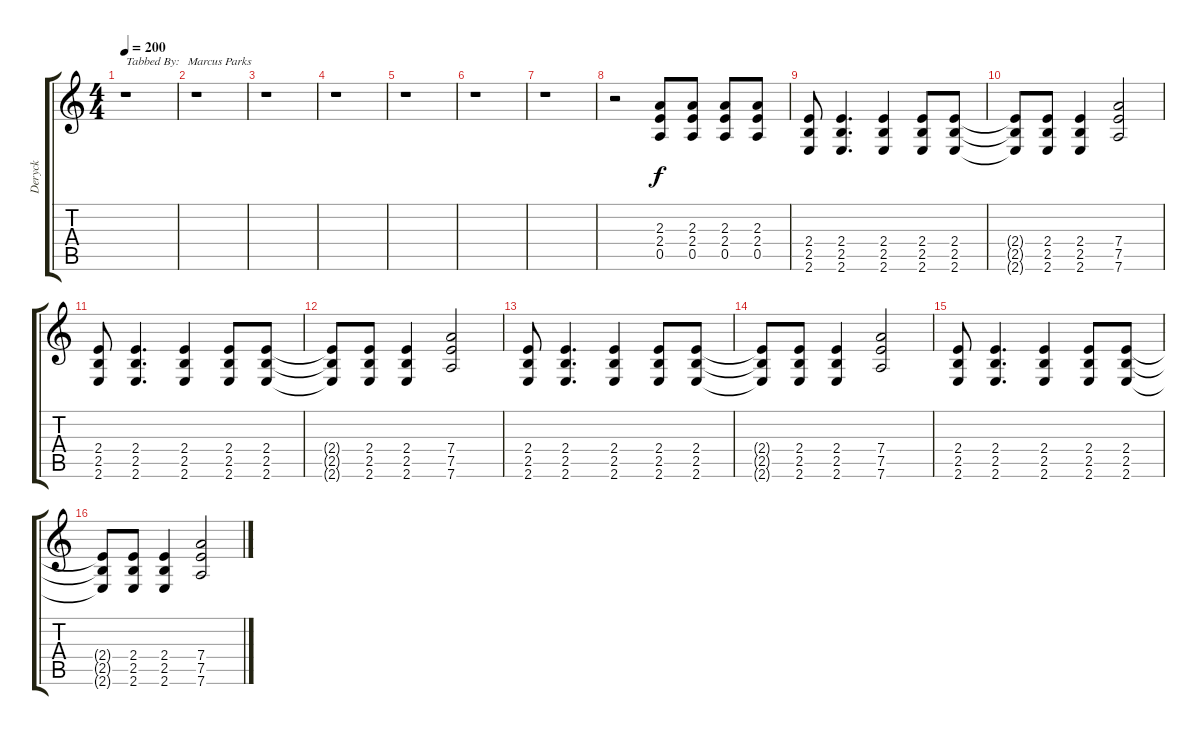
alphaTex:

\track ("Deryck" "Deryck") {instrument distortionguitar}
\staff {score tabs}
\tuning (E4 B3 G3 D3 A2 D2) {hide}
\ts (4 4)
\tempo 200
\clef g2
\ks c
r.1{txt "Tabbed By:   Marcus Parks" dy f instrument distortionguitar} |
r.1 |
r.1 |
r.1 |
r.1 |
r.1 |
r.1 |
r.2 (2.3 2.4 0.5).8 (2.3 2.4 0.5).8 (2.3 2.4 0.5).8 (2.3 2.4 0.5).8 |
(2.4 2.5 2.6).8 (2.4 2.5 2.6).4{d} (2.4 2.5 2.6).4 (2.4 2.5 2.6).8 (2.4 2.5 2.6).8 |
(2.4{t} 2.5{t} 2.6{t}).8 (2.4 2.5 2.6).8 (2.4 2.5 2.6).4 (7.4 7.5 7.6).2 |
(2.4 2.5 2.6).8 (2.4 2.5 2.6).4{d} (2.4 2.5 2.6).4 (2.4 2.5 2.6).8 (2.4 2.5 2.6).8 |
(2.4{t} 2.5{t} 2.6{t}).8 (2.4 2.5 2.6).8 (2.4 2.5 2.6).4 (7.4 7.5 7.6).2 |
(2.4 2.5 2.6).8 (2.4 2.5 2.6).4{d} (2.4 2.5 2.6).4 (2.4 2.5 2.6).8 (2.4 2.5 2.6).8 |
(2.4{t} 2.5{t} 2.6{t}).8 (2.4 2.5 2.6).8 (2.4 2.5 2.6).4 (7.4 7.5 7.6).2 |
(2.4 2.5 2.6).8 (2.4 2.5 2.6).4{d} (2.4 2.5 2.6).4 (2.4 2.5 2.6).8 (2.4 2.5 2.6).8 |
(2.4{t} 2.5{t} 2.6{t}).8 (2.4 2.5 2.6).8 (2.4 2.5 2.6).4 (7.4 7.5 7.6).2
